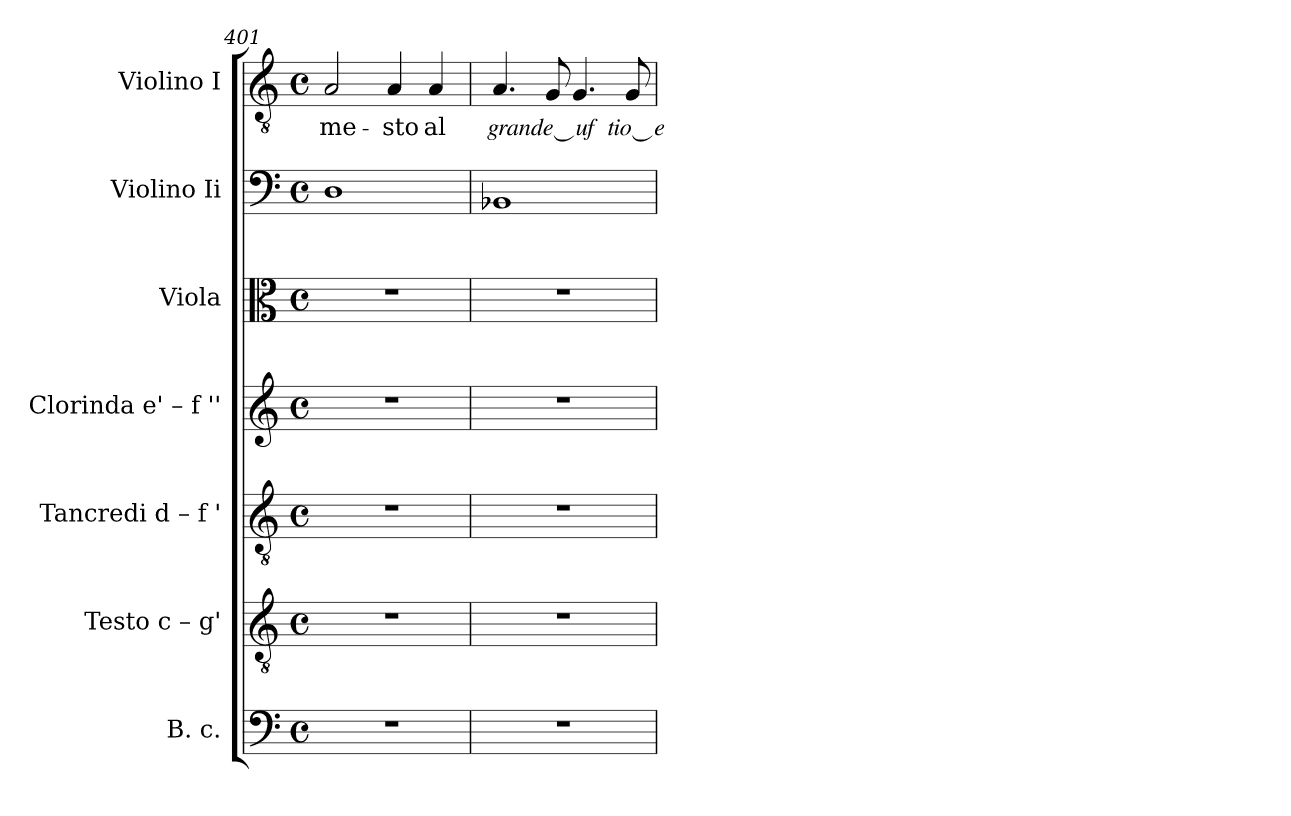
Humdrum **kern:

**kern	**kern	**kern	**kern	**kern	**kern	**kern	**text
*part7	*part6	*part5	*part4	*part3	*part2	*part1	*part1
*staff7	*staff6	*staff5	*staff4	*staff3	*staff2	*staff1	*staff1
*I"B. c.	*I"Testo  c – g'	*I"Tancredi  d – f '	*I"Clorinda  e' – f ''	*I"Viola	*I"Violino Ii	*I"Violino I	*
*clefF4	*clefGv2	*clefGv2	*clefG2	*clefC3	*clefF4	*clefGv2	*
*k[]	*k[]	*k[]	*k[]	*k[]	*k[]	*k[]	*
*C:	*C:	*C:	*C:	*C:	*C:	*C:	*
*M4/4	*M4/4	*M4/4	*M4/4	*M4/4	*M4/4	*M4/4	*
*met(c)	*met(c)	*met(c)	*met(c)	*met(c)	*met(c)	*met(c)	*
=401	=401	=401	=401	=401	=401	=401	=401
!	!	!	!	!	!	!	!LO:LY:b:cj
1r	1r	1r	1r	1r	1D	2A/	me-
!	!	!	!	!	!	!	!LO:LY:b:cj
.	.	.	.	.	.	4A/	-sto
!	!	!	!	!	!	!	!LO:LY:b:cj
.	.	.	.	.	.	4A/	al
=402	=402	=402	=402	=402	=402	=402	=402
!	!	!	!	!	!	!	!LO:LY:b:cj
1r	1r	1r	1r	1r	1BB-X	4.A/	grande‿uf-
!	!	!	!	!	!	!	!LO:LY:b:cj
.	.	.	.	.	.	8G/	--
!	!	!	!	!	!	!	!LO:LY:b:cj
.	.	.	.	.	.	4.G/	--
!	!	!	!	!	!	!	!LO:LY:b:cj
.	.	.	.	.	.	8G/	-tio‿e
=	=	=	=	=	=	=	=
*-	*-	*-	*-	*-	*-	*-	*-
